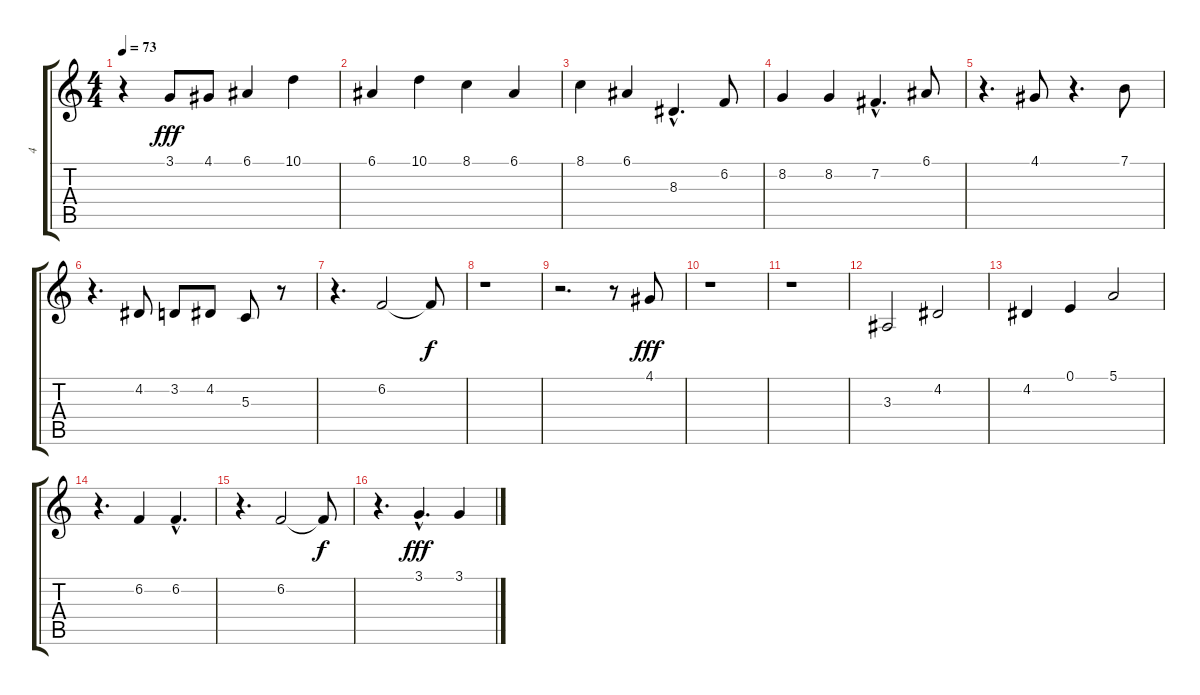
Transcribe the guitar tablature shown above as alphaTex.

\track ("4" "4") {instrument electricpiano1}
\staff {score tabs}
\tuning (E4 B3 G3 D3 A2 E2) {hide}
\ts (4 4)
\tempo 73
\clef g2
\ks c
r.4{dy fff} 3.1.8 4.1.8 6.1.4 10.1.4 |
6.1.4 10.1.4 8.1.4 6.1.4 |
8.1.4 6.1.4 8.3{hac}.4{d} 6.2.8 |
8.2.4 8.2.4 7.2{hac}.4{d} 6.1.8 |
r.4{d} 4.1.8 r.4{d} 7.1.8 |
r.4{d} 4.2.8 3.2.8 4.2.8 5.3.8 r.8 |
r.4{d} 6.2.2 6.2{t}.8{dy f} |
r.1 |
r.2{d} r.8 4.1.8{dy fff} |
r.1 |
r.1 |
3.3.2 4.2.2 |
4.2.4 0.1.4 5.1.2 |
r.4{d} 6.2.4 6.2{hac}.4{d} |
r.4{d} 6.2.2 6.2{t}.8{dy f} |
r.4{d} 3.1{hac}.4{d dy fff} 3.1.4
